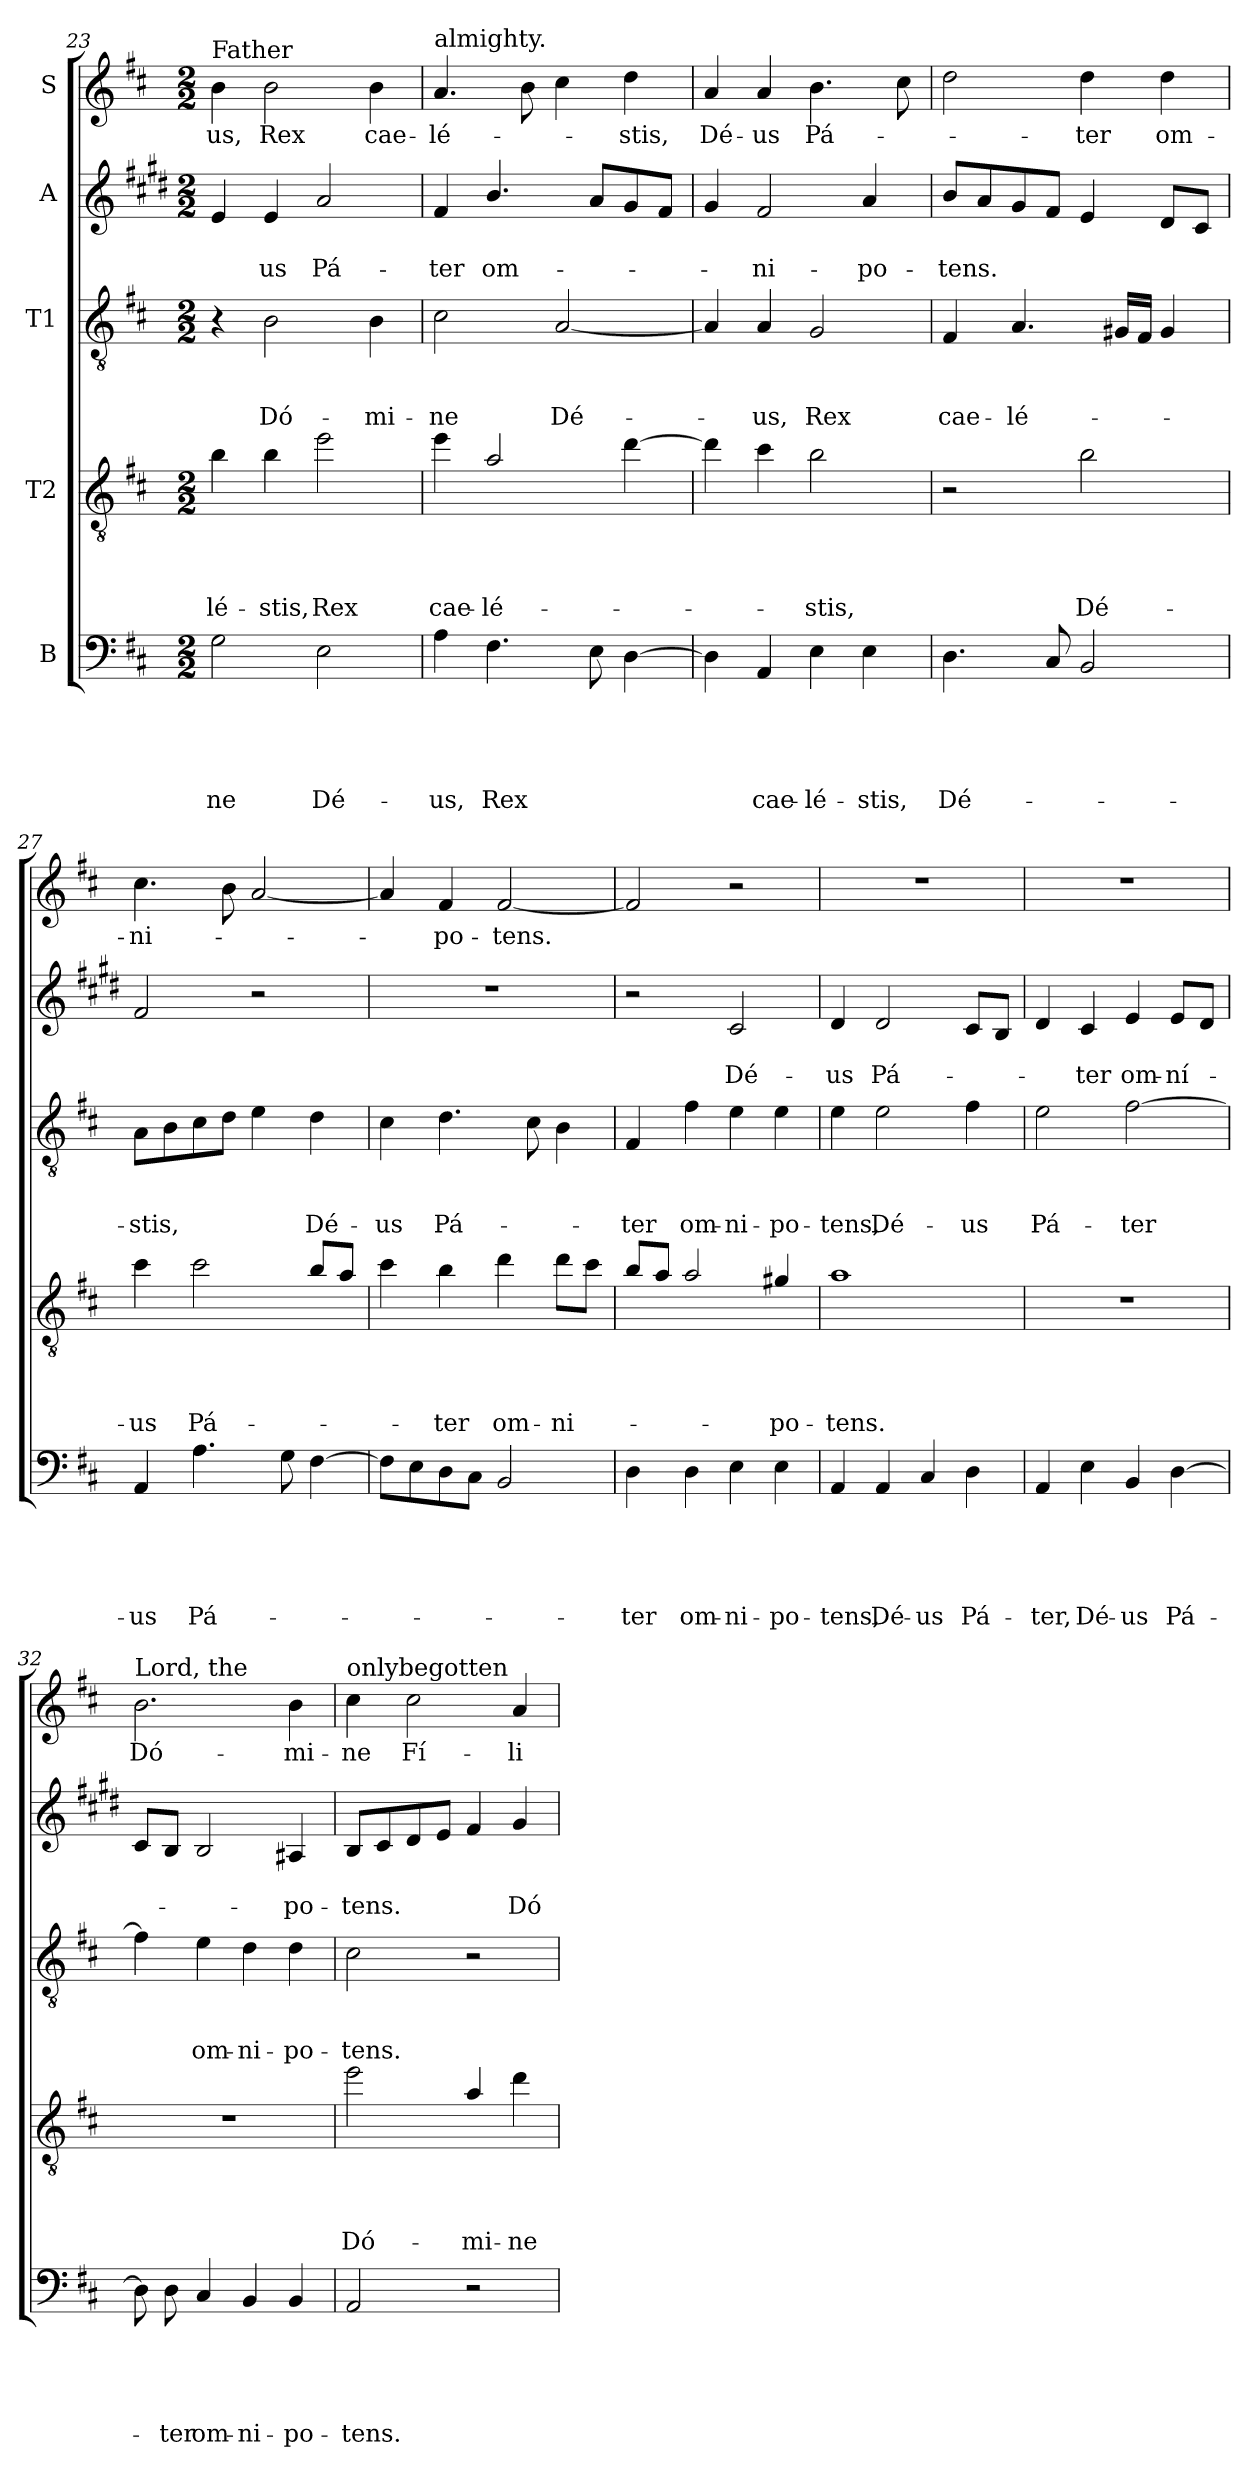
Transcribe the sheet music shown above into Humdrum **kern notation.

**kern	**text	**text	**text	**text	**text	**kern	**text	**text	**text	**text	**kern	**text	**text	**text	**kern	**text	**text	**kern	**text
*part5	*part5	*part5	*part5	*part5	*part5	*part4	*part4	*part4	*part4	*part4	*part3	*part3	*part3	*part3	*part2	*part2	*part2	*part1	*part1
*staff5	*staff5	*staff5	*staff5	*staff5	*staff5	*staff4	*staff4	*staff4	*staff4	*staff4	*staff3	*staff3	*staff3	*staff3	*staff2	*staff2	*staff2	*staff1	*staff1
*I"B	*	*	*	*	*	*I"T2	*	*	*	*	*I"T1	*	*	*	*I"A	*	*	*I"S	*
*clefF4	*	*	*	*	*	*clefGv2	*	*	*	*	*clefGv2	*	*	*	*clefG2	*	*	*clefG2	*
*	*	*	*	*	*	*ITrd8c14	*	*	*	*	*	*	*	*	*ITrd1c2	*	*	*	*
*k[f#c#]	*	*	*	*	*	*k[f#c#]	*	*	*	*	*k[f#c#]	*	*	*	*k[f#c#]	*	*	*k[f#c#]	*
*D:	*	*	*	*	*	*D:	*	*	*	*	*D:	*	*	*	*D:	*	*	*D:	*
*M2/2	*	*	*	*	*	*M2/2	*	*	*	*	*M2/2	*	*	*	*M2/2	*	*	*M2/2	*
=23	=23	=23	=23	=23	=23	=23	=23	=23	=23	=23	=23	=23	=23	=23	=23	=23	=23	=23	=23
!	!	!	!	!	!	!	!	!	!	!	!	!	!	!	!	!	!	!LO:TX:a:t=Father	!
!	!	!	!	!	!LO:LY:b	!	!	!	!	!LO:LY:b	!	!	!	!	!	!	!	!	!LO:LY:b
2G\	.	.	.	.	-ne	4B\	.	.	.	-lé-	4r	.	.	.	4d/	.	.	4b\	-us,
!	!	!	!	!	!	!	!	!	!	!LO:LY:b	!	!	!	!LO:LY:b	!	!	!LO:LY:b	!	!LO:LY:b
.	.	.	.	.	.	4B\	.	.	.	-stis,	2B\	.	.	Dó-	4d/	.	-us	2b\	Rex
!	!	!	!	!	!LO:LY:b	!	!	!	!	!LO:LY:b	!	!	!	!	!	!	!LO:LY:b	!	!
2E\	.	.	.	.	Dé-	2e\	.	.	.	Rex	.	.	.	.	2g/	.	Pá-	.	.
!	!	!	!	!	!	!	!	!	!	!	!	!	!	!LO:LY:b	!	!	!	!	!LO:LY:b
.	.	.	.	.	.	.	.	.	.	.	4B\	.	.	-mi-	.	.	.	4b\	cae-
=24	=24	=24	=24	=24	=24	=24	=24	=24	=24	=24	=24	=24	=24	=24	=24	=24	=24	=24	=24
!	!	!	!	!	!	!	!	!	!	!	!	!	!	!	!	!	!	!LO:TX:a:t=almighty.	!
!	!	!	!	!	!LO:LY:b	!	!	!	!	!LO:LY:b	!	!	!	!LO:LY:b	!	!	!LO:LY:b	!	!LO:LY:b
4A\	.	.	.	.	-us,	4e\	.	.	.	cae-	2c#\	.	.	-ne	4e/	.	-ter	4.a/	-lé-
!	!	!	!	!	!LO:LY:b	!	!	!	!	!LO:LY:b	!	!	!	!	!	!	!LO:LY:b	!	!
4.F#\	.	.	.	.	Rex	2A/	.	.	.	-lé-	.	.	.	.	4.a/	.	om-	.	.
.	.	.	.	.	.	.	.	.	.	.	.	.	.	.	.	.	.	8b\	.
!	!	!	!	!	!	!	!	!	!	!	!	!	!	!LO:LY:b	!	!	!	!	!
.	.	.	.	.	.	.	.	.	.	.	[2A/	.	.	Dé-	.	.	.	4cc#\	.
8E\	.	.	.	.	.	.	.	.	.	.	.	.	.	.	8g/L	.	.	.	.
!	!	!	!	!	!	!	!	!	!	!	!	!	!	!	!	!	!	!	!LO:LY:b
[4D\	.	.	.	.	.	[4d\	.	.	.	.	.	.	.	.	8f#/	.	.	4dd\	-stis,
.	.	.	.	.	.	.	.	.	.	.	.	.	.	.	8e/J	.	.	.	.
=25	=25	=25	=25	=25	=25	=25	=25	=25	=25	=25	=25	=25	=25	=25	=25	=25	=25	=25	=25
!	!	!	!	!	!	!	!	!	!	!	!	!	!	!	!	!	!	!	!LO:LY:b
4D\]	.	.	.	.	.	4d\]	.	.	.	.	4A/]	.	.	.	4f#/	.	.	4a/	Dé-
!	!	!	!	!	!LO:LY:b	!	!	!	!	!	!	!	!	!LO:LY:b	!	!	!LO:LY:b	!	!LO:LY:b
4AA/	.	.	.	.	cae-	4c#\	.	.	.	.	4A/	.	.	-us,	2e/	.	-ni-	4a/	-us
!	!	!	!	!	!LO:LY:b	!	!	!	!	!LO:LY:b	!	!	!	!LO:LY:b	!	!	!	!	!LO:LY:b
4E\	.	.	.	.	-lé-	2B\	.	.	.	-stis,	2G/	.	.	Rex	.	.	.	4.b\	Pá-
!	!	!	!	!	!LO:LY:b	!	!	!	!	!	!	!	!	!	!	!	!LO:LY:b	!	!
4E\	.	.	.	.	-stis,	.	.	.	.	.	.	.	.	.	4g/	.	-po-	.	.
.	.	.	.	.	.	.	.	.	.	.	.	.	.	.	.	.	.	8cc#\	.
!!LO:PB:g=z
=26	=26	=26	=26	=26	=26	=26	=26	=26	=26	=26	=26	=26	=26	=26	=26	=26	=26	=26	=26
!	!	!	!	!	!LO:LY:b	!	!	!	!	!	!	!	!	!LO:LY:b	!	!	!LO:LY:b	!	!
4.D\	.	.	.	.	Dé-	2r	.	.	.	.	4F#/	.	.	cae-	8a/L	.	-tens.	2dd\	.
.	.	.	.	.	.	.	.	.	.	.	.	.	.	.	8g/	.	.	.	.
!	!	!	!	!	!	!	!	!	!	!	!	!	!	!LO:LY:b	!	!	!	!	!
.	.	.	.	.	.	.	.	.	.	.	4.A/	.	.	-lé-	8f#/	.	.	.	.
8C#/	.	.	.	.	.	.	.	.	.	.	.	.	.	.	8e/J	.	.	.	.
!	!	!	!	!	!	!	!	!	!	!LO:LY:b	!	!	!	!	!	!	!	!	!LO:LY:b
2BB/	.	.	.	.	.	2B\	.	.	.	Dé-	.	.	.	.	4d/	.	.	4dd\	-ter
.	.	.	.	.	.	.	.	.	.	.	16G#/LL	.	.	.	.	.	.	.	.
.	.	.	.	.	.	.	.	.	.	.	16F#/JJ	.	.	.	.	.	.	.	.
!	!	!	!	!	!	!	!	!	!	!	!	!	!	!	!	!	!	!	!LO:LY:b
.	.	.	.	.	.	.	.	.	.	.	4G#/	.	.	.	8c#/L	.	.	4dd\	om-
.	.	.	.	.	.	.	.	.	.	.	.	.	.	.	8B/J	.	.	.	.
=27	=27	=27	=27	=27	=27	=27	=27	=27	=27	=27	=27	=27	=27	=27	=27	=27	=27	=27	=27
!	!	!	!	!	!LO:LY:b	!	!	!	!	!LO:LY:b	!	!	!	!LO:LY:b	!	!	!	!	!LO:LY:b
4AA/	.	.	.	.	-us	4c#\	.	.	.	-us	8A\L	.	.	-stis,	2e/	.	.	4.cc#\	-ni-
.	.	.	.	.	.	.	.	.	.	.	8B\	.	.	.	.	.	.	.	.
!	!	!	!	!	!LO:LY:b	!	!	!	!	!LO:LY:b	!	!	!	!	!	!	!	!	!
4.A\	.	.	.	.	Pá-	2c#\	.	.	.	Pá-	8c#\	.	.	.	.	.	.	.	.
.	.	.	.	.	.	.	.	.	.	.	8d\J	.	.	.	.	.	.	8b\	.
.	.	.	.	.	.	.	.	.	.	.	4e\	.	.	.	2r	.	.	[2a/	.
8G\	.	.	.	.	.	.	.	.	.	.	.	.	.	.	.	.	.	.	.
!	!	!	!	!	!	!	!	!	!	!	!	!	!	!LO:LY:b	!	!	!	!	!
[4F#\	.	.	.	.	.	8B/L	.	.	.	.	4d\	.	.	Dé-	.	.	.	.	.
.	.	.	.	.	.	8A/J	.	.	.	.	.	.	.	.	.	.	.	.	.
=28	=28	=28	=28	=28	=28	=28	=28	=28	=28	=28	=28	=28	=28	=28	=28	=28	=28	=28	=28
!	!	!	!	!	!	!	!	!	!	!	!	!	!	!LO:LY:b	!	!	!	!	!
8F#\L]	.	.	.	.	.	4c#\	.	.	.	.	4c#\	.	.	-us	1r	.	.	4a/]	.
8E\	.	.	.	.	.	.	.	.	.	.	.	.	.	.	.	.	.	.	.
!	!	!	!	!	!	!	!	!	!	!LO:LY:b	!	!	!	!LO:LY:b	!	!	!	!	!LO:LY:b
8D\	.	.	.	.	.	4B\	.	.	.	-ter	4.d\	.	.	Pá-	.	.	.	4f#/	-po-
8C#\J	.	.	.	.	.	.	.	.	.	.	.	.	.	.	.	.	.	.	.
!	!	!	!	!	!	!	!	!	!	!LO:LY:b	!	!	!	!	!	!	!	!	!LO:LY:b
2BB/	.	.	.	.	.	4d\	.	.	.	om-	.	.	.	.	.	.	.	[2f#/	-tens.
.	.	.	.	.	.	.	.	.	.	.	8c#\	.	.	.	.	.	.	.	.
!	!	!	!	!	!	!	!	!	!	!LO:LY:b	!	!	!	!	!	!	!	!	!
.	.	.	.	.	.	8d\L	.	.	.	-ni-	4B\	.	.	.	.	.	.	.	.
.	.	.	.	.	.	8c#\J	.	.	.	.	.	.	.	.	.	.	.	.	.
=29	=29	=29	=29	=29	=29	=29	=29	=29	=29	=29	=29	=29	=29	=29	=29	=29	=29	=29	=29
!	!	!	!	!	!LO:LY:b	!	!	!	!	!	!	!	!	!LO:LY:b	!	!	!	!	!
4D\	.	.	.	.	-ter	8B/L	.	.	.	.	4F#/	.	.	-ter	2r	.	.	2f#/]	.
.	.	.	.	.	.	8A/J	.	.	.	.	.	.	.	.	.	.	.	.	.
!	!	!	!	!	!LO:LY:b	!	!	!	!	!	!	!	!	!LO:LY:b	!	!	!	!	!
4D\	.	.	.	.	om-	2A/	.	.	.	.	4f#\	.	.	om-	.	.	.	.	.
!	!	!	!	!	!LO:LY:b	!	!	!	!	!	!	!	!	!LO:LY:b	!	!	!LO:LY:b	!	!
4E\	.	.	.	.	-ni-	.	.	.	.	.	4e\	.	.	-ni-	2B/	.	Dé-	2r	.
!	!	!	!	!	!LO:LY:b	!	!	!	!	!LO:LY:b	!	!	!	!LO:LY:b	!	!	!	!	!
4E\	.	.	.	.	-po-	4G#/	.	.	.	-po-	4e\	.	.	-po-	.	.	.	.	.
=30	=30	=30	=30	=30	=30	=30	=30	=30	=30	=30	=30	=30	=30	=30	=30	=30	=30	=30	=30
!	!	!	!	!	!LO:LY:b	!	!	!	!	!LO:LY:b	!	!	!	!LO:LY:b	!	!	!LO:LY:b	!	!
4AA/	.	.	.	.	-tens,	1A	.	.	.	-tens.	4e\	.	.	-tens,	4c#/	.	-us	1r	.
!	!	!	!	!	!LO:LY:b	!	!	!	!	!	!	!	!	!LO:LY:b	!	!	!LO:LY:b	!	!
4AA/	.	.	.	.	Dé-	.	.	.	.	.	2e\	.	.	Dé-	2c#/	.	Pá-	.	.
!	!	!	!	!	!LO:LY:b	!	!	!	!	!	!	!	!	!	!	!	!	!	!
4C#/	.	.	.	.	-us	.	.	.	.	.	.	.	.	.	.	.	.	.	.
!	!	!	!	!	!LO:LY:b	!	!	!	!	!	!	!	!	!LO:LY:b	!	!	!	!	!
4D\	.	.	.	.	Pá-	.	.	.	.	.	4f#\	.	.	-us	8B/L	.	.	.	.
.	.	.	.	.	.	.	.	.	.	.	.	.	.	.	8A/J	.	.	.	.
!!LO:LB:g=z
=31	=31	=31	=31	=31	=31	=31	=31	=31	=31	=31	=31	=31	=31	=31	=31	=31	=31	=31	=31
!	!	!	!	!	!LO:LY:b	!	!	!	!	!	!	!	!	!LO:LY:b	!	!	!	!	!
4AA/	.	.	.	.	-ter,	1r	.	.	.	.	2e\	.	.	Pá-	4c#/	.	.	1r	.
!	!	!	!	!	!LO:LY:b	!	!	!	!	!	!	!	!	!	!	!	!LO:LY:b	!	!
4E\	.	.	.	.	Dé-	.	.	.	.	.	.	.	.	.	4B/	.	-ter	.	.
!	!	!	!	!	!LO:LY:b	!	!	!	!	!	!	!	!	!LO:LY:b	!	!	!LO:LY:b	!	!
4BB/	.	.	.	.	-us	.	.	.	.	.	[2f#\	.	.	-ter	4d/	.	om-	.	.
!	!	!	!	!	!LO:LY:b	!	!	!	!	!	!	!	!	!	!	!	!LO:LY:b	!	!
[4D\	.	.	.	.	Pá-	.	.	.	.	.	.	.	.	.	8d/L	.	-ní-	.	.
.	.	.	.	.	.	.	.	.	.	.	.	.	.	.	8c#/J	.	.	.	.
=32	=32	=32	=32	=32	=32	=32	=32	=32	=32	=32	=32	=32	=32	=32	=32	=32	=32	=32	=32
!	!	!	!	!	!	!	!	!	!	!	!	!	!	!	!	!	!	!LO:TX:a:t=Lord, the	!
!	!	!	!	!	!	!	!	!	!	!	!	!	!	!	!	!	!	!	!LO:LY:b
8D\]	.	.	.	.	.	1r	.	.	.	.	4f#\]	.	.	.	8B/L	.	.	2.b\	Dó-
!	!	!	!	!	!LO:LY:b	!	!	!	!	!	!	!	!	!	!	!	!	!	!
8D\	.	.	.	.	-ter	.	.	.	.	.	.	.	.	.	8A/J	.	.	.	.
!	!	!	!	!	!LO:LY:b	!	!	!	!	!	!	!	!	!LO:LY:b	!	!	!	!	!
4C#/	.	.	.	.	om-	.	.	.	.	.	4e\	.	.	om-	2A/	.	.	.	.
!	!	!	!	!	!LO:LY:b	!	!	!	!	!	!	!	!	!LO:LY:b	!	!	!	!	!
4BB/	.	.	.	.	-ni-	.	.	.	.	.	4d\	.	.	-ni-	.	.	.	.	.
!	!	!	!	!	!LO:LY:b	!	!	!	!	!	!	!	!	!LO:LY:b	!	!	!LO:LY:b	!	!LO:LY:b
4BB/	.	.	.	.	-po-	.	.	.	.	.	4d\	.	.	-po-	4G#/	.	-po-	4b\	-mi-
=33	=33	=33	=33	=33	=33	=33	=33	=33	=33	=33	=33	=33	=33	=33	=33	=33	=33	=33	=33
!	!	!	!	!	!	!	!	!	!	!	!	!	!	!	!	!	!	!LO:TX:a:t=onlybegotten	!
!	!	!	!	!	!LO:LY:b	!	!	!	!	!LO:LY:b	!	!	!	!LO:LY:b	!	!	!LO:LY:b	!	!LO:LY:b
2AA/	.	.	.	.	-tens.	2e\	.	.	.	Dó-	2c#\	.	.	-tens.	8A/L	.	-tens.	4cc#\	-ne
.	.	.	.	.	.	.	.	.	.	.	.	.	.	.	8B/	.	.	.	.
!	!	!	!	!	!	!	!	!	!	!	!	!	!	!	!	!	!	!	!LO:LY:b
.	.	.	.	.	.	.	.	.	.	.	.	.	.	.	8c#/	.	.	2cc#\	Fí-
.	.	.	.	.	.	.	.	.	.	.	.	.	.	.	8d/J	.	.	.	.
!	!	!	!	!	!	!	!	!	!	!LO:LY:b	!	!	!	!	!	!	!	!	!
2r	.	.	.	.	.	4A/	.	.	.	-mi-	2r	.	.	.	4e/	.	.	.	.
!	!	!	!	!	!	!	!	!	!	!LO:LY:b	!	!	!	!	!	!	!LO:LY:b	!	!LO:LY:b
.	.	.	.	.	.	4d\	.	.	.	-ne	.	.	.	.	4f#/	.	Dó-	4a/	-li
=	=	=	=	=	=	=	=	=	=	=	=	=	=	=	=	=	=	=	=
*-	*-	*-	*-	*-	*-	*-	*-	*-	*-	*-	*-	*-	*-	*-	*-	*-	*-	*-	*-
